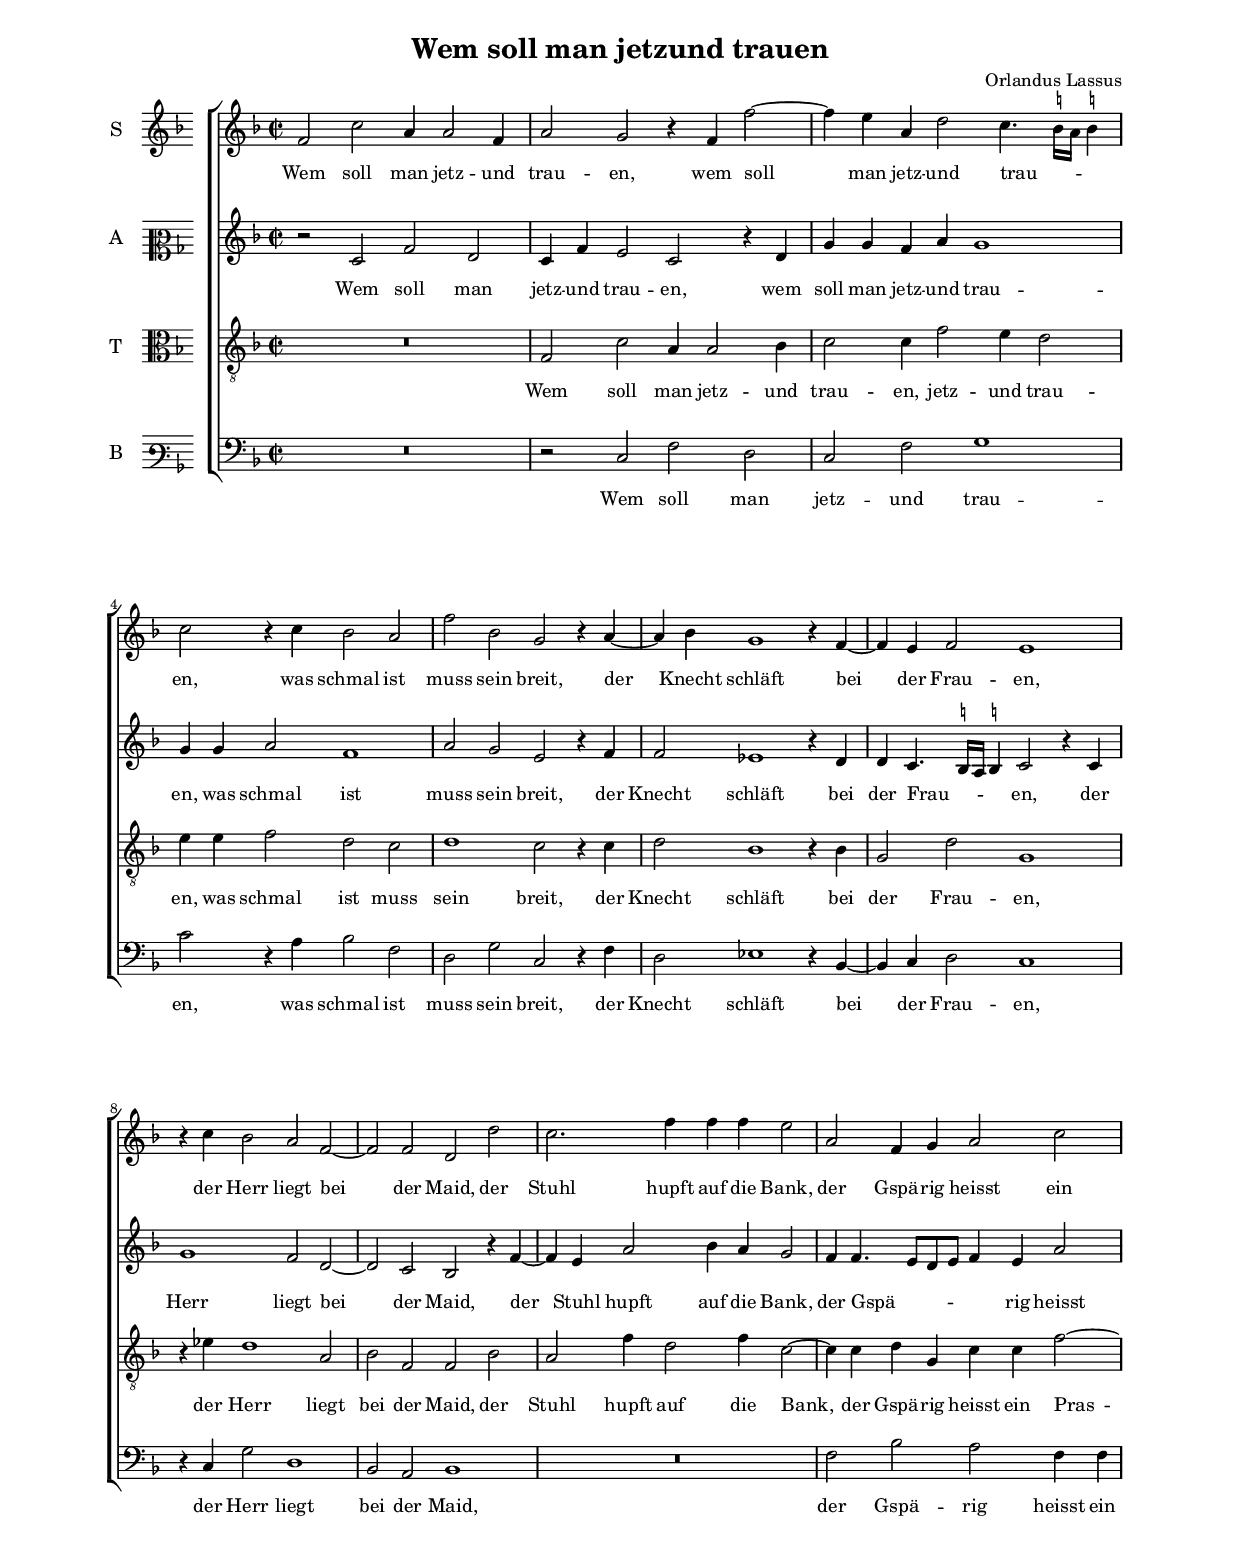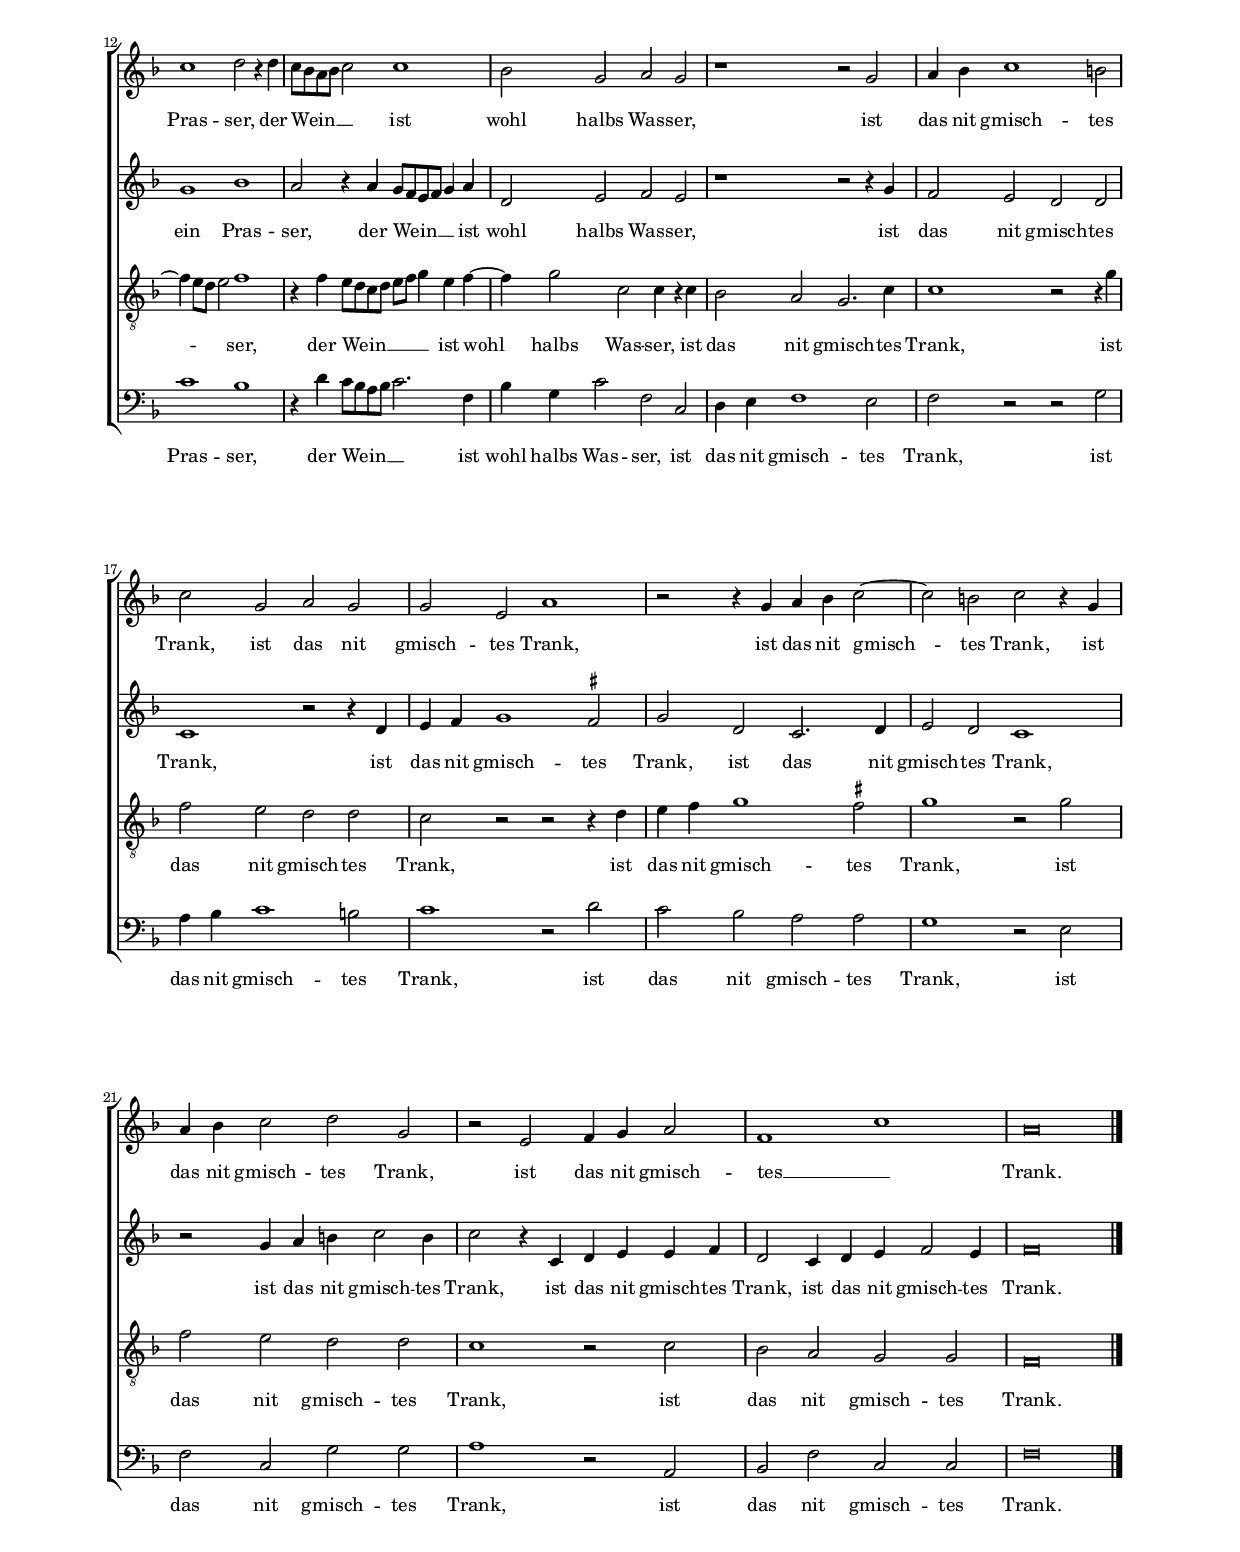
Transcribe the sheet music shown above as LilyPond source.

\header
{
  title="Wem soll man jetzund trauen"
  composer="Orlandus Lassus"
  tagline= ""
}

\version "2.18.2"
\include "deutsch.ly"
#(set-global-staff-size 15.3)
% #(set-default-paper-size "letter")
#(ly:set-option 'point-and-click #f)

	
global = {
	\key f \major
	\time 2/2 \set Score.measureLength = #(ly:make-moment 2/1)
	}

	ficta = { \once \set suggestAccidentals = ##t }
	
	forget = #(define-music-function (parser location music) (ly:music?) #{
		\accidentalStyle forget
		$music
		\accidentalStyle default
		#})
	
	m = \melisma
	me = \melismaEnd


\paper
	{
	top-margin = 2.2 \cm
	bottom-margin = 2.2 \cm
	left-margin = 2 \cm
	right-margin = 2 \cm
	ragged-bottom = ##f
	ragged-last-bottom = ##f
	print-page-number = ##f
	system-system-spacing = #'((basic-distance . 20) (minimum-distance . 14) (padding . 7) (strechability . 150))
	systems-per-page = 3
	page-count = 2
%	min-systems-per-page = 3
%	oddHeaderMarkup = \markup { \fill-line { \null \null \column \right-align { \fontsize #1 \fromproperty #'page:page-number-string \null } } }
%	evenHeaderMarkup = \markup { \column \right-align { \fontsize #1 \fromproperty #'page:page-number-string \null } }
	}


incipitcantus = \markup { \score {
	{
	\set Staff.instrumentName = \markup { \fontsize #1 "S" }
	\key f \major
	\clef violin
	s4 \bar ""
	}
	\layout  {
	raggedright = ##t
	indent = 0.8 \cm
	line-width = 1.6 \cm
	\context { \Staff \remove Time_signature_engraver }
	\override Staff.Clef.Y-extent = #'(0 . 0)
	}} \hspace #1 }
	
      
incipitaltus = \markup { \score {
	{
	\set Staff.instrumentName = \markup { \fontsize #1 "A" }
	\key f \major
	\clef mezzosoprano
	s4 \bar ""
	}
	\layout  {
	raggedright = ##t
	indent = 0.8 \cm
	line-width = 1.6 \cm
	\context { \Staff \remove Time_signature_engraver }
	\override Staff.Clef.Y-extent = #'(0 . 0)
	}} \hspace #1 }


incipittenor = \markup { \score {
	{
	\set Staff.instrumentName = \markup { \fontsize #1 "T" }
	\key f \major
	\clef alto
	s4 \bar ""
	}
	\layout  {
	raggedright = ##t
	indent = 0.8 \cm
	line-width = 1.6 \cm
	\context { \Staff \remove Time_signature_engraver }
	\override Staff.Clef.Y-extent = #'(0 . 0)
	}} \hspace #1 }


incipitbassus = \markup { \score {
	{
	\set Staff.instrumentName = \markup { \fontsize #1 "B" }
	\key f \major
	\clef varbaritone
	s4 \bar ""
	}
	\layout  {
	raggedright = ##t
	indent = 0.8 \cm
	line-width = 1.6 \cm
	\context { \Staff \remove Time_signature_engraver }
	\override Staff.Clef.Y-extent = #'(0 . 0)
	}} \hspace #1 }


cantus =  \relative c''
	{
	f,2 c' a4 a2 f4
	a2 g r4 f f'2~
	f4 e a, d2 c4. \stemDown \ficta h16 a \stemNeutral \ficta h!4
	c2 r4 c b2 a
%5
	f'2 b, g r4 a~ |
	a4 b g1 r4 f~
	f4 e f2 e1
	r4 c' b2 a f~
	f2 f d d'
%10
	c2. f4 f f e2 |
	a,2 f4 g a2 c
	c1 d2 r4 d
	c8 b a b c2 c1
	b2 g a g
%15
	r1 r2 g |
	a4 b c1 h2
	c2 g a g
	g2 e a1
	r2 r4 g a b c2~
%20
	c2 h c r4 g |
	a4 b c2 d g,
	r2 e f4 g a2
	f1 c'
	a\breve \bar "|." |
	}


altus =  \relative c'
        {
	r2 c f d
	c4 f e2 c r4 d
	g4 g f a g1
	g4 g a2 f1
%5
	a2 g e r4 f |
	f2 es1 r4 d
	d4 c4. \ficta h16 a \ficta h!4 c2 r4 c
	g'1 f2 d~
	d2 c b r4 f'~
%10
	f4 e a2 b4 a g2 |
	f4 f4. e8 d e f4 e a2
	g1 b
	a2 r4 a g8 f e f g4 a
	d,2 e f e
%15
	r1 r2 r4 g |
	f2 e d d
	c1 r2 r4 d
	e4 f g1 \ficta fis2
	g2 d c2. d4
%20
	e2 d c1 |
	r2 g'4 a h c2 h4
	c2 r4 c, d4 e e f
	d2 c4 d e4 f2 e4
	f\breve |
	}


tenor =  \relative c'
	{
	R\breve
	f,2 c' a4 a2 b4
	c2 c4 f2 e4 d2
	e4 e f2 d c2
%5
	d1 c2 r4 c |
	d2 b1 r4 b
	g2 d' g,1
	r4 es' d1 a2
	b2 f f b
%10
	a2 f'4 d2 f4 c2~ |
	c4 c d g, c c f2~
	f4 e8 d e2 f1
	r4 f e8 d c d e[ f] g4 e f~
	f4 g2 c, c4 r c
%15
	b2 a g2. c4 |
	c1 r2 r4 g'
	f2 e d d
	c2 r r r4 d
	e4 f g1 \ficta fis2
%20
	g1 r2 g |
	f2 e d d
	c1 r2 c
	b2 a g g
	f\breve |
	}


bassus  =  \relative c
	{
	R\breve
	r2 c f d
	c2 f g1
	c2 r4 a b2 f
%5
	d2 g c, r4 f |
	d2 es1 r4 b~
	b4 c d2 c1
	r4 c g'2 d1
	b2 a b1
%10
	R\breve |
	f'2 b a f4 f
	c'1 b
	r4 d c8 b a b c2. f,4
	b4 g c2 f, c
%15
	d4 e f1 e2 |
	f2 r r g
	a4 b c1 h2
	c1 r2 d
	c2 b a a
%20
	g1 r2 e |
	f2 c g' g
	a1 r2 a,
	b2 f' c c
	f\breve |
	}

lyricscantus = \lyricmode {
	Wem soll man jetz -- und trau -- en,
	wem soll man jetz -- und trau -- _ _ _ en,
	was schmal ist muss sein breit,
	der Knecht schläft bei der Frau -- en,
	der Herr liegt bei der Maid,
	der Stuhl hupft auf die Bank,
	der Gspä -- rig heisst ein Pras -- ser,
	der Wein __ _ _ _ _ ist wohl halbs Was -- ser,
	ist das nit gmisch -- tes Trank,
	ist das nit gmisch -- tes Trank,
	ist das nit gmisch -- tes Trank,
	ist das nit gmisch -- tes Trank,
	ist das nit gmisch -- tes __ _ Trank.
	}


lyricsaltus = \lyricmode {
	Wem soll man jetz -- und trau -- en,
	wem soll man jetz -- und trau -- en,
	was schmal ist muss sein breit,
	der Knecht schläft bei der Frau -- _ _ _ en,
	der Herr liegt bei der Maid,
	der Stuhl hupft auf die Bank,
	der Gspä -- _ _ _ _ rig heisst ein Pras -- ser,
	der Wein __ _ _ _ _ ist wohl halbs Was -- ser,
	ist das nit gmisch -- tes Trank,
	ist das nit gmisch -- tes Trank,
	ist das nit gmisch -- tes Trank,
	ist das nit gmisch -- tes Trank,
	ist das nit gmisch -- tes Trank,
	ist das nit gmisch -- tes Trank.
	}


lyricstenor = \lyricmode {
	Wem soll man jetz -- und trau -- en,
	jetz -- und trau -- en,
	was schmal ist muss sein breit,
	der Knecht schläft bei der Frau -- en,
	der Herr liegt bei der Maid,
	der Stuhl hupft auf die Bank,
	der Gspä -- rig heisst ein Pras -- _ _ _ ser,
	der Wein __ _ _ _ _ _ _ ist wohl halbs Was -- ser,
	ist das nit gmisch -- tes Trank,
	ist das nit gmisch -- tes Trank,
	ist das nit gmisch -- tes Trank,
	ist das nit gmisch -- tes Trank,
	ist das nit gmisch -- tes Trank.
	}


lyricsbassus = \lyricmode {
	Wem soll man jetz -- und trau -- en,
	was schmal ist muss sein breit,
	der Knecht schläft bei der Frau -- en,
	der Herr liegt bei der Maid,
	der Gspä -- rig heisst ein Pras -- ser,
	der Wein __ _ _ _ _ ist wohl halbs Was -- ser,
	ist das nit gmisch -- tes Trank,
	ist das nit gmisch -- tes Trank,
	ist das nit gmisch -- tes Trank,
	ist das nit gmisch -- tes Trank,
	ist das nit gmisch -- tes Trank.
	}


\score
{  
	% \transpose {
	\new ChoirStaff \with { \override StaffGrouper.staff-staff-spacing.basic-distance = #13 }
	<<

	\new Staff << \global
	\new Voice="v1" {
		\set Staff.instrumentName=\incipitcantus
		\set Staff.midiInstrument = "reed organ"
		\clef "violin"
		\cantus }
	\new Lyrics \lyricsto "v1" {\lyricscantus }
	>>


	\new Staff << \global
	\new Voice="v2" {
		\set Staff.instrumentName=\incipitaltus
		\set Staff.midiInstrument = "reed organ"
		\clef "violin" 
		\altus}
	\new Lyrics \lyricsto "v2" {\lyricsaltus }
	>>


	\new Staff << \global
	\new Voice="v3" {
		\set Staff.instrumentName=\incipittenor
		\set Staff.midiInstrument = "reed organ"
		\clef "G_8"
		\tenor }
	\new Lyrics \lyricsto "v3" {\lyricstenor }
	>>


	\new Staff << \global
	\new Voice="v4" {
		\set Staff.instrumentName=\incipitbassus
		\set Staff.midiInstrument = "reed organ"
		\clef "bass" 
		\bassus }
	\new Lyrics \lyricsto "v4" {\lyricsbassus}
	>>

	>>
	% } % transpose

	\layout
	{
	indent = 1.7 \cm
	\context { \Lyrics \override VerticalAxisGroup.nonstaff-relatedstaff-spacing.padding = #2 }
	\context { \Lyrics \override LyricText.font-size = #0.7 }
	\context { \Staff \override TimeSignature.break-visibility = #end-of-line-invisible }
%	\context { \Staff \override InstrumentName.X-offset = #'-25 }
	\context { \Voice \override Slur.transparent = ##t }
%	\context { \Voice \override AccidentalSuggestion.avoid-slur = #'ignore }
%	\context { \Voice \override AccidentalSuggestion.outside-staff-priority = ##f }
%	\context { \Score \override BarNumber.padding = #2 }
	\context { \Voice \override NoteHead.style = #'baroque }
	}

\midi
	{
    	\tempo 2 = 85
	}
	
}


% EOF